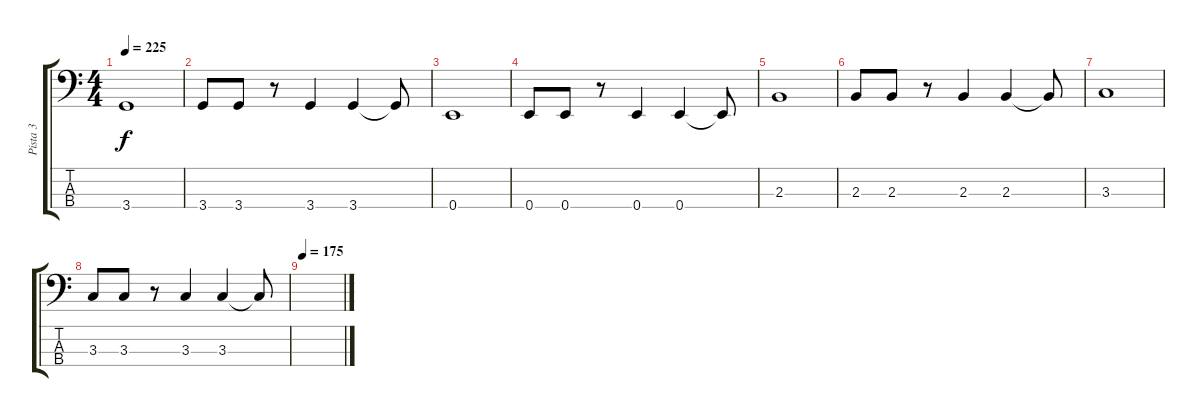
\track ("Pista 3" "Pista 3") {instrument electricbasspick}
\staff {score tabs}
\tuning (G2 D2 A1 E1) {hide}
\ts (4 4)
\tempo 225
\clef f4
\ks c
3.4.1{dy f} |
3.4.8 3.4.8 r.8 3.4.4 3.4.4 3.4{t}.8 |
0.4.1 |
0.4.8 0.4.8 r.8 0.4.4 0.4.4 0.4{t}.8 |
2.3.1 |
2.3.8 2.3.8 r.8 2.3.4 2.3.4 2.3{t}.8 |
3.3.1 |
3.3.8 3.3.8 r.8 3.3.4 3.3.4 3.3{t}.8 |
\tempo 175
